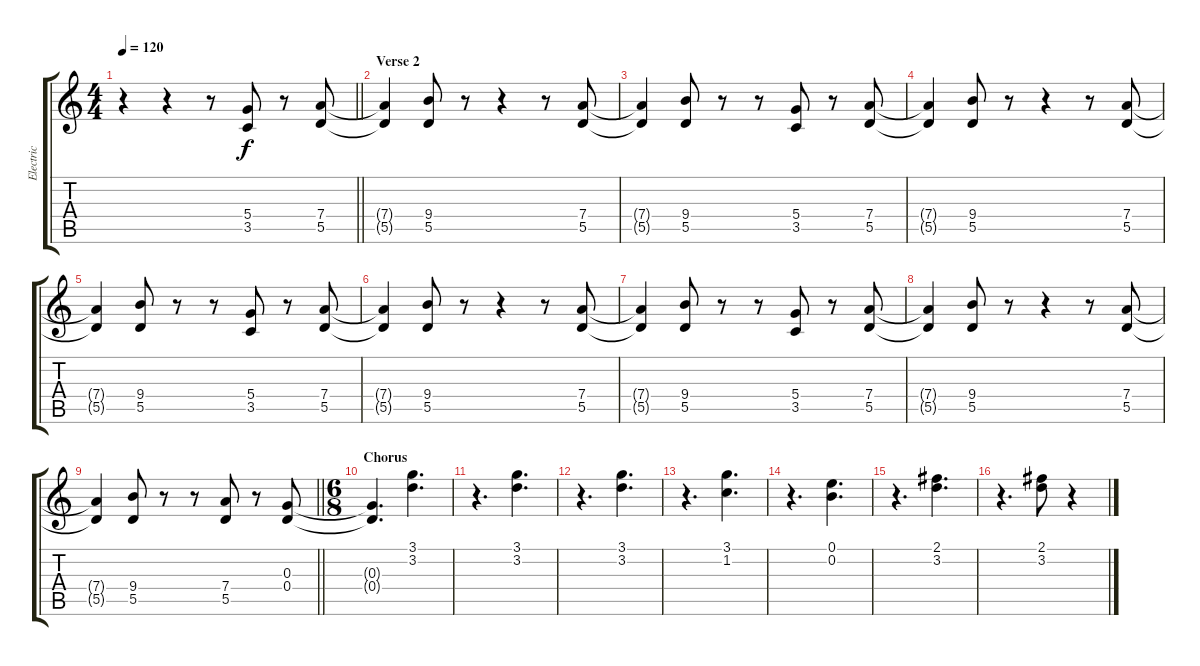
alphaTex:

\track ("Electric" "Electric") {instrument overdrivenguitar}
\staff {score tabs}
\tuning (E4 B3 G3 D3 A2 E2) {hide}
\ts (4 4)
\tempo 120
\clef g2
\barLineRight lightlight
\ks c
r.4{dy f} r.4 r.8 (5.4 3.5).8 r.8 (7.4 5.5).8 |
\section ("" "Verse 2")
(7.4{t} 5.5{t}).4 (9.4 5.5).8 r.8 r.4 r.8 (7.4 5.5).8 |
(7.4{t} 5.5{t}).4 (9.4 5.5).8 r.8 r.8 (5.4 3.5).8 r.8 (7.4 5.5).8 |
(7.4{t} 5.5{t}).4 (9.4 5.5).8 r.8 r.4 r.8 (7.4 5.5).8 |
(7.4{t} 5.5{t}).4 (9.4 5.5).8 r.8 r.8 (5.4 3.5).8 r.8 (7.4 5.5).8 |
(7.4{t} 5.5{t}).4 (9.4 5.5).8 r.8 r.4 r.8 (7.4 5.5).8 |
(7.4{t} 5.5{t}).4 (9.4 5.5).8 r.8 r.8 (5.4 3.5).8 r.8 (7.4 5.5).8 |
(7.4{t} 5.5{t}).4 (9.4 5.5).8 r.8 r.4 r.8 (7.4 5.5).8 |
\barLineRight lightlight
(7.4{t} 5.5{t}).4 (9.4 5.5).8 r.8 r.8 (7.4 5.5).8 r.8 (0.3 0.4).8 |
\ts (6 8)
\section ("" "Chorus")
(0.3{t} 0.4{t}).4{d} (3.1 3.2).4{d} |
r.4{d} (3.1 3.2).4{d} |
r.4{d} (3.1 3.2).4{d} |
r.4{d} (3.1 1.2).4{d} |
r.4{d} (0.1 0.2).4{d} |
r.4{d} (2.1 3.2).4{d} |
r.4{d} (2.1 3.2).8 r.4
